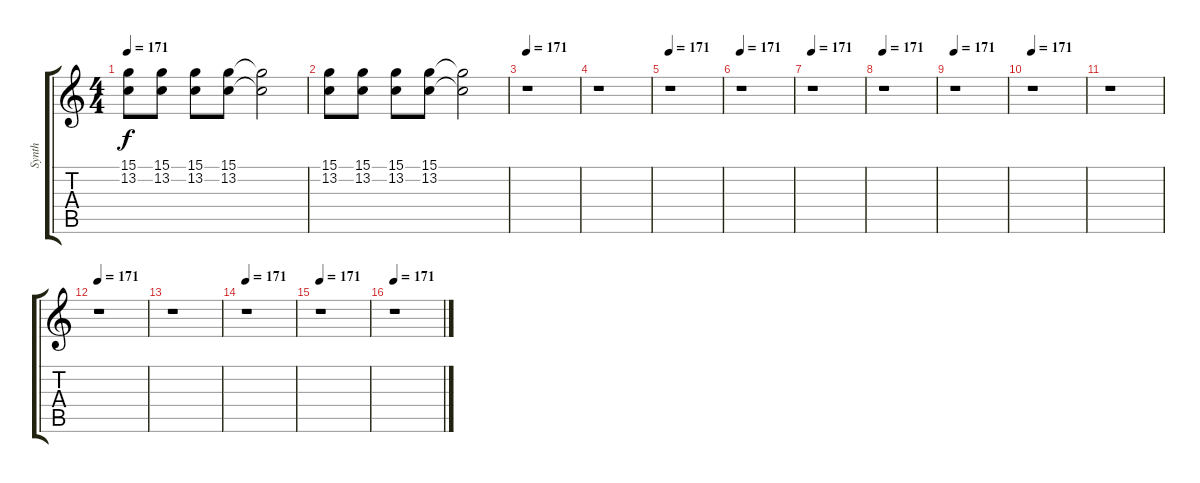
\track ("Synth" "Synth") {instrument pad3polysynth}
\staff {score tabs}
\tuning (E4 B3 G3 D3 A2 E2) {hide}
\ts (4 4)
\tempo 171
\clef g2
\ks c
(15.1 13.2).8{dy f} (15.1 13.2).8 (15.1 13.2).8 (15.1 13.2).8 (15.1{t} 13.2{t}).2 |
(15.1 13.2).8 (15.1 13.2).8 (15.1 13.2).8 (15.1 13.2).8 (15.1{t} 13.2{t}).2 |
\tempo 171
r.1 |
r.1 |
\tempo 171
r.1 |
\tempo 171
r.1 |
\tempo 171
r.1 |
\tempo 171
r.1 |
\tempo 171
r.1 |
\tempo 171
r.1 |
r.1 |
\tempo 171
r.1 |
r.1 |
\tempo 171
r.1 |
\tempo 171
r.1 |
\tempo 171
r.1
